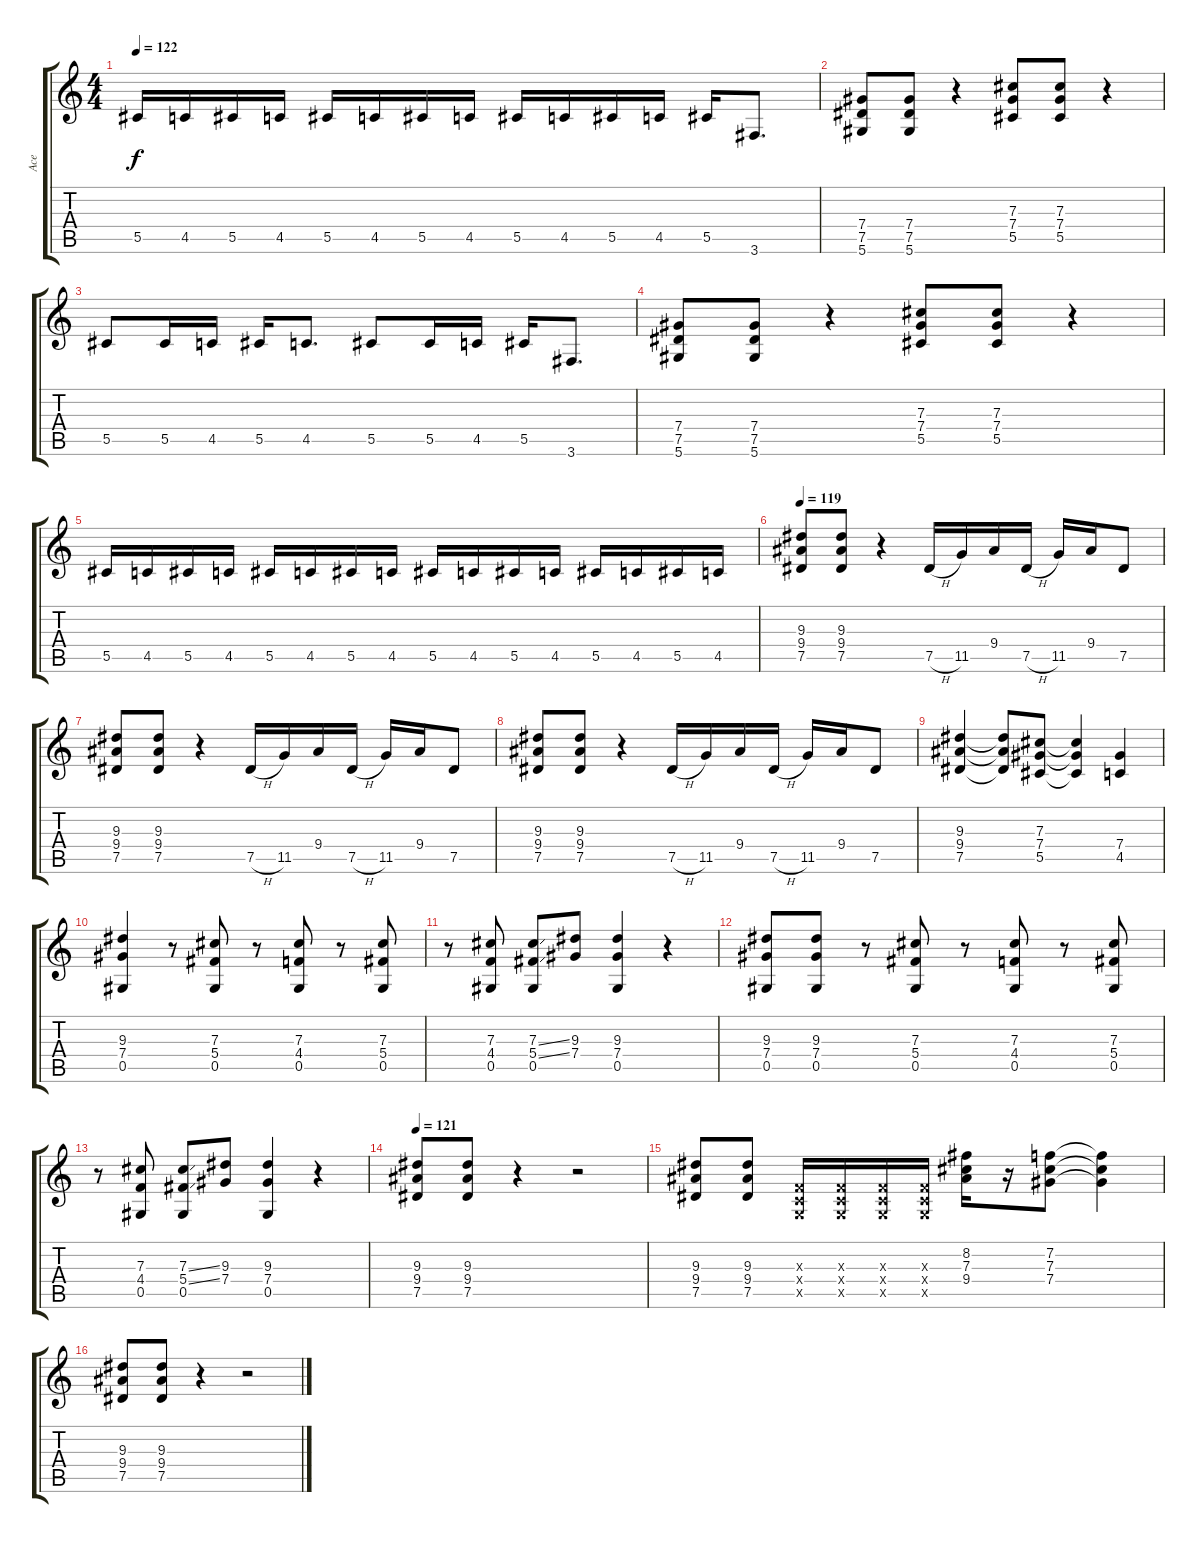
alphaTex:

\track ("Ace" "Ace") {instrument overdrivenguitar}
\staff {score tabs}
\tuning (Eb4 Bb3 Gb3 Db3 Ab2 Eb2) {hide}
\ts (4 4)
\tempo 122
\clef g2
\ks c
5.5.16{dy f} 4.5.16 5.5.16 4.5.16 5.5.16 4.5.16 5.5.16 4.5.16 5.5.16 4.5.16 5.5.16 4.5.16 5.5.16 3.6.8{d} |
(7.4 7.5 5.6).8 (7.4 7.5 5.6).8 r.4 (7.3 7.4 5.5).8 (7.3 7.4 5.5).8 r.4 |
5.5.8 5.5.16 4.5.16 5.5.16 4.5.8{d} 5.5.8 5.5.16 4.5.16 5.5.16 3.6.8{d} |
(7.4 7.5 5.6).8 (7.4 7.5 5.6).8 r.4 (7.3 7.4 5.5).8 (7.3 7.4 5.5).8 r.4 |
5.5.16 4.5.16 5.5.16 4.5.16 5.5.16 4.5.16 5.5.16 4.5.16 5.5.16 4.5.16 5.5.16 4.5.16 5.5.16 4.5.16 5.5.16 4.5.16 |
\tempo 119
(9.3 9.4 7.5).8 (9.3 9.4 7.5).8 r.4 7.5{h}.16 11.5.16 9.4.16 7.5{h}.16 11.5.16 9.4.16 7.5.8 |
(9.3 9.4 7.5).8 (9.3 9.4 7.5).8 r.4 7.5{h}.16 11.5.16 9.4.16 7.5{h}.16 11.5.16 9.4.16 7.5.8 |
(9.3 9.4 7.5).8 (9.3 9.4 7.5).8 r.4 7.5{h}.16 11.5.16 9.4.16 7.5{h}.16 11.5.16 9.4.16 7.5.8 |
(9.3 9.4 7.5).4 (9.3{t} 9.4{t} 7.5{t}).8 (7.3 7.4 5.5).8 (7.3{t} 7.4{t} 5.5{t}).4 (7.4 4.5).4 |
(9.3 7.4 0.5).4 r.8 (7.3 5.4 0.5).8 r.8 (7.3 4.4 0.5).8 r.8 (7.3 5.4 0.5).8 |
r.8 (7.3 4.4 0.5).8 (7.3{ss} 5.4{ss} 0.5).8 (9.3 7.4).8 (9.3 7.4 0.5).4 r.4 |
(9.3 7.4 0.5).8 (9.3 7.4 0.5).8 r.8 (7.3 5.4 0.5).8 r.8 (7.3 4.4 0.5).8 r.8 (7.3 5.4 0.5).8 |
r.8 (7.3 4.4 0.5).8 (7.3{ss} 5.4{ss} 0.5).8 (9.3 7.4).8 (9.3 7.4 0.5).4 r.4 |
\tempo 121
(9.3 9.4 7.5).8 (9.3 9.4 7.5).8 r.4 r.2 |
(9.3 9.4 7.5).8 (9.3 9.4 7.5).8 (-1.3{x} -1.4{x} -1.5{x}).16 (-1.3{x} -1.4{x} -1.5{x}).16 (-1.3{x} -1.4{x} -1.5{x}).16 (-1.3{x} -1.4{x} -1.5{x}).16 (8.2 7.3 9.4).16 r.16 (7.2 7.3 7.4).8 (7.2{t} 7.3{t} 7.4{t}).4 |
(9.3 9.4 7.5).8 (9.3 9.4 7.5).8 r.4 r.2
